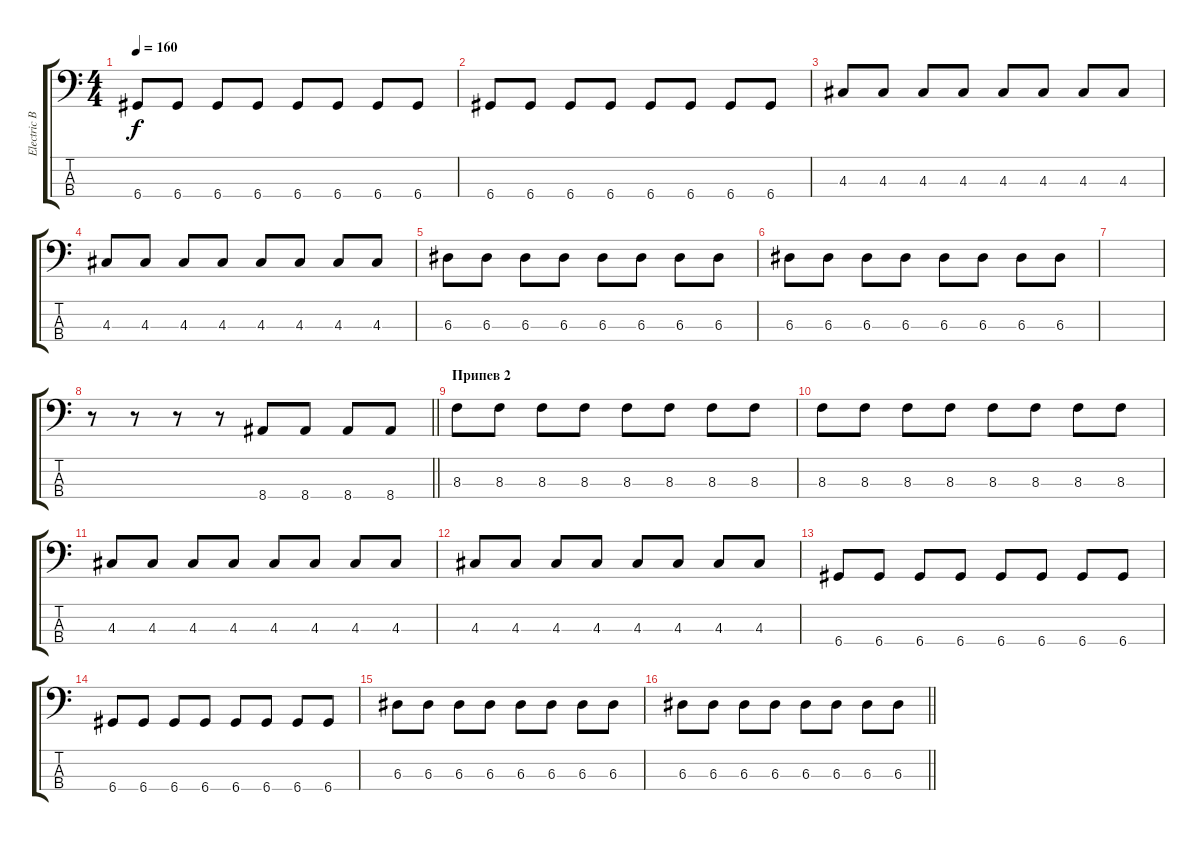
\track ("Electric Bass" "Electric B") {instrument electricbassfinger}
\staff {score tabs}
\tuning (G2 D2 A1 D1) {hide}
\ts (4 4)
\tempo 160
\clef f4
\ks c
6.4.8{dy f} 6.4.8 6.4.8 6.4.8 6.4.8 6.4.8 6.4.8 6.4.8 |
6.4.8 6.4.8 6.4.8 6.4.8 6.4.8 6.4.8 6.4.8 6.4.8 |
4.3.8 4.3.8 4.3.8 4.3.8 4.3.8 4.3.8 4.3.8 4.3.8 |
4.3.8 4.3.8 4.3.8 4.3.8 4.3.8 4.3.8 4.3.8 4.3.8 |
6.3.8 6.3.8 6.3.8 6.3.8 6.3.8 6.3.8 6.3.8 6.3.8 |
6.3.8 6.3.8 6.3.8 6.3.8 6.3.8 6.3.8 6.3.8 6.3.8 |
|
\barLineRight lightlight
r.8 r.8 r.8 r.8 8.4.8 8.4.8 8.4.8 8.4.8 |
\section ("" "Припев 2")
8.3.8 8.3.8 8.3.8 8.3.8 8.3.8 8.3.8 8.3.8 8.3.8 |
8.3.8 8.3.8 8.3.8 8.3.8 8.3.8 8.3.8 8.3.8 8.3.8 |
4.3.8 4.3.8 4.3.8 4.3.8 4.3.8 4.3.8 4.3.8 4.3.8 |
4.3.8 4.3.8 4.3.8 4.3.8 4.3.8 4.3.8 4.3.8 4.3.8 |
6.4.8 6.4.8 6.4.8 6.4.8 6.4.8 6.4.8 6.4.8 6.4.8 |
6.4.8 6.4.8 6.4.8 6.4.8 6.4.8 6.4.8 6.4.8 6.4.8 |
6.3.8 6.3.8 6.3.8 6.3.8 6.3.8 6.3.8 6.3.8 6.3.8 |
\barLineRight lightlight
6.3.8 6.3.8 6.3.8 6.3.8 6.3.8 6.3.8 6.3.8 6.3.8
